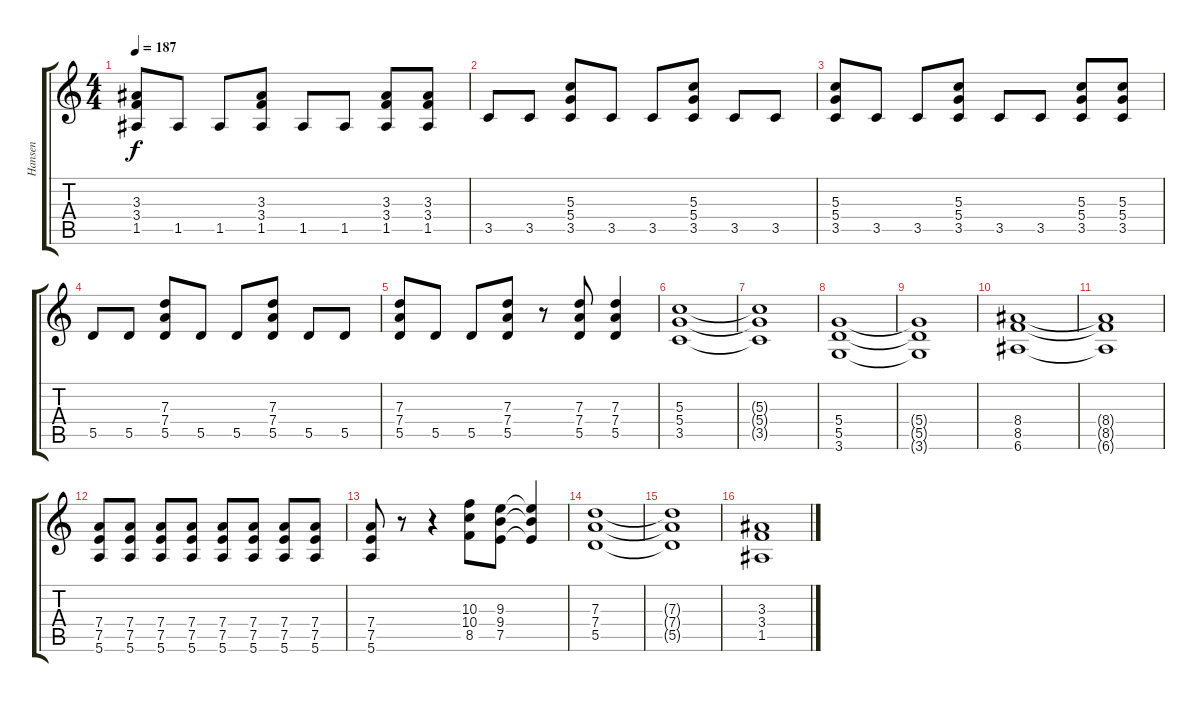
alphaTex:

\track ("Hansen" "Hansen") {instrument distortionguitar}
\staff {score tabs}
\tuning (E4 B3 G3 D3 A2 E2) {hide}
\ts (4 4)
\tempo 187
\clef g2
\ks c
(3.3 3.4 1.5).8{dy f} 1.5.8 1.5.8 (3.3 3.4 1.5).8 1.5.8 1.5.8 (3.3 3.4 1.5).8 (3.3 3.4 1.5).8 |
3.5.8 3.5.8 (5.3 5.4 3.5).8 3.5.8 3.5.8 (5.3 5.4 3.5).8 3.5.8 3.5.8 |
(5.3 5.4 3.5).8 3.5.8 3.5.8 (5.3 5.4 3.5).8 3.5.8 3.5.8 (5.3 5.4 3.5).8 (5.3 5.4 3.5).8 |
5.5.8 5.5.8 (7.3 7.4 5.5).8 5.5.8 5.5.8 (7.3 7.4 5.5).8 5.5.8 5.5.8 |
(7.3 7.4 5.5).8 5.5.8 5.5.8 (7.3 7.4 5.5).8 r.8 (7.3 7.4 5.5).8 (7.3 7.4 5.5).4 |
(5.3 5.4 3.5).1 |
(5.3{t} 5.4{t} 3.5{t}).1 |
(5.4 5.5 3.6).1 |
(5.4{t} 5.5{t} 3.6{t}).1 |
(8.4 8.5 6.6).1 |
(8.4{t} 8.5{t} 6.6{t}).1 |
(7.4 7.5 5.6).8 (7.4 7.5 5.6).8 (7.4 7.5 5.6).8 (7.4 7.5 5.6).8 (7.4 7.5 5.6).8 (7.4 7.5 5.6).8 (7.4 7.5 5.6).8 (7.4 7.5 5.6).8 |
(7.4 7.5 5.6).8 r.8 r.4 (10.3 10.4 8.5).8 (9.3 9.4 7.5).8 (9.3{t} 9.4{t} 7.5{t}).4 |
(7.3 7.4 5.5).1 |
(7.3{t} 7.4{t} 5.5{t}).1 |
(3.3 3.4 1.5).1
